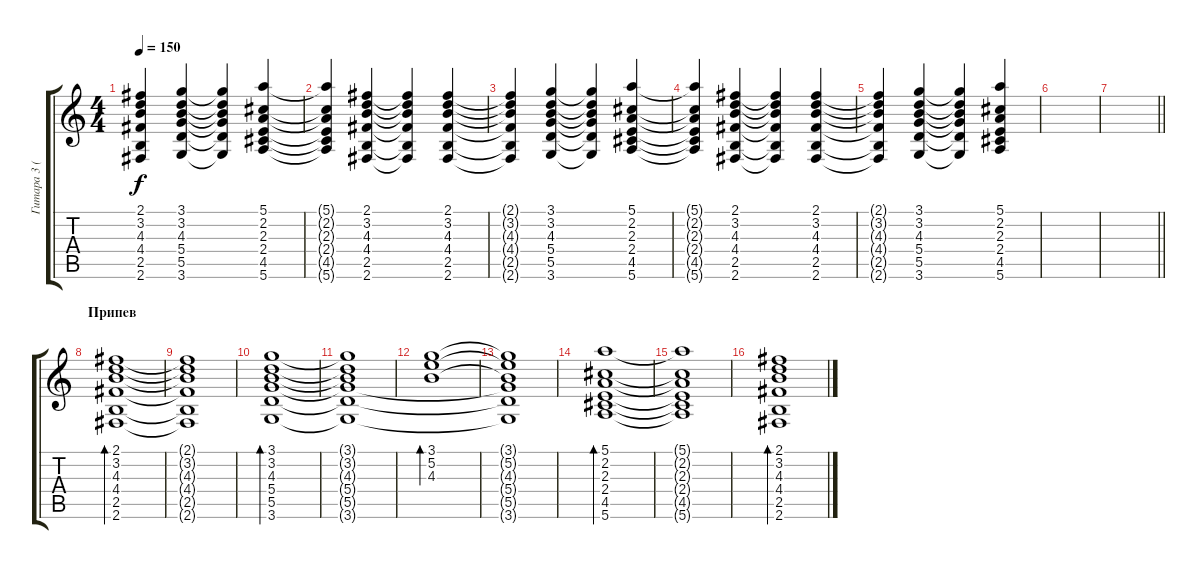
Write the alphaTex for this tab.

\track ("Гитара 3 (акустика)" "Гитара 3 (") {instrument acousticguitarsteel}
\staff {score tabs}
\tuning (E4 B3 G3 D3 A2 E2) {hide}
\ts (4 4)
\tempo 150
\clef g2
\ks c
(2.1{t} 3.2{t} 4.3{t} 4.4{t} 2.5{t} 2.6{t}).4{dy f} (3.1 3.2 4.3 5.4 5.5 3.6).4 (3.1{t} 3.2{t} 4.3{t} 5.4{t} 5.5{t} 3.6{t}).4 (5.1 2.2 2.3 2.4 4.5 5.6).4 |
(5.1{t} 2.2{t} 2.3{t} 2.4{t} 4.5{t} 5.6{t}).4 (2.1 3.2 4.3 4.4 2.5 2.6).4 (2.1{t} 3.2{t} 4.3{t} 4.4{t} 2.5{t} 2.6{t}).4 (2.1 3.2 4.3 4.4 2.5 2.6).4 |
(2.1{t} 3.2{t} 4.3{t} 4.4{t} 2.5{t} 2.6{t}).4 (3.1 3.2 4.3 5.4 5.5 3.6).4 (3.1{t} 3.2{t} 4.3{t} 5.4{t} 5.5{t} 3.6{t}).4 (5.1 2.2 2.3 2.4 4.5 5.6).4 |
(5.1{t} 2.2{t} 2.3{t} 2.4{t} 4.5{t} 5.6{t}).4 (2.1 3.2 4.3 4.4 2.5 2.6).4 (2.1{t} 3.2{t} 4.3{t} 4.4{t} 2.5{t} 2.6{t}).4 (2.1 3.2 4.3 4.4 2.5 2.6).4 |
(2.1{t} 3.2{t} 4.3{t} 4.4{t} 2.5{t} 2.6{t}).4 (3.1 3.2 4.3 5.4 5.5 3.6).4 (3.1{t} 3.2{t} 4.3{t} 5.4{t} 5.5{t} 3.6{t}).4 (5.1 2.2 2.3 2.4 4.5 5.6).4 |
|
\barLineRight lightlight
|
\section ("" "Припев")
(2.1 3.2 4.3 4.4 2.5 2.6).1{bd 60} |
(2.1{t} 3.2{t} 4.3{t} 4.4{t} 2.5{t} 2.6{t}).1 |
(3.1 3.2 4.3 5.4 5.5 3.6).1{bd 60} |
(3.1{t} 3.2{t} 4.3{t} 5.4{t} 5.5{t} 3.6{t}).1 |
(3.1 5.2 4.3).1{bd 60} |
(3.1{t} 5.2{t} 4.3{t} 5.4{t} 5.5{t} 3.6{t}).1 |
(5.1 2.2 2.3 2.4 4.5 5.6).1{bd 60} |
(5.1{t} 2.2{t} 2.3{t} 2.4{t} 4.5{t} 5.6{t}).1 |
(2.1 3.2 4.3 4.4 2.5 2.6).1{bd 60}
